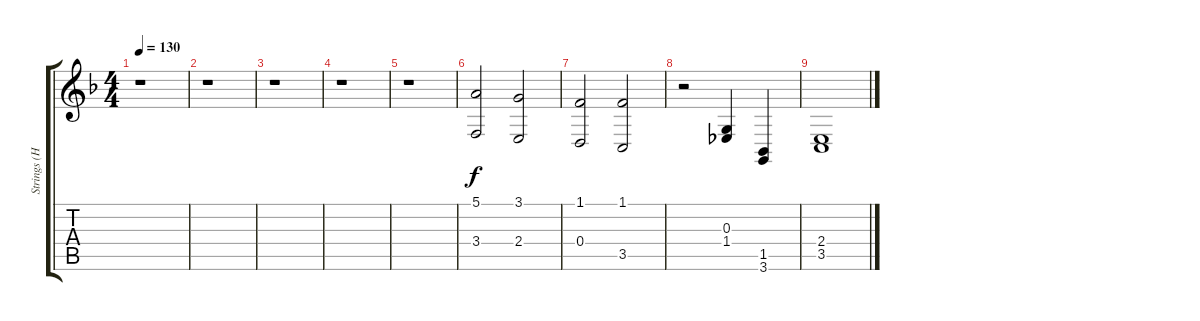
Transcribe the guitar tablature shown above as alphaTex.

\track ("Strings (High)" "Strings (H") {instrument stringensemble1}
\staff {score tabs}
\tuning (E4 B3 G3 D3 A2 E2) {hide}
\ts (4 4)
\tempo 130
\clef g2
\ks f
r.1{dy f instrument stringensemble1} |
r.1 |
r.1 |
r.1 |
r.1 |
(5.1 3.4).2 (3.1 2.4).2 |
(1.1 0.4).2 (1.1 3.5).2 |
r.2 (0.3 1.4).4 (1.5 3.6).4 |
(2.4 3.5).1
